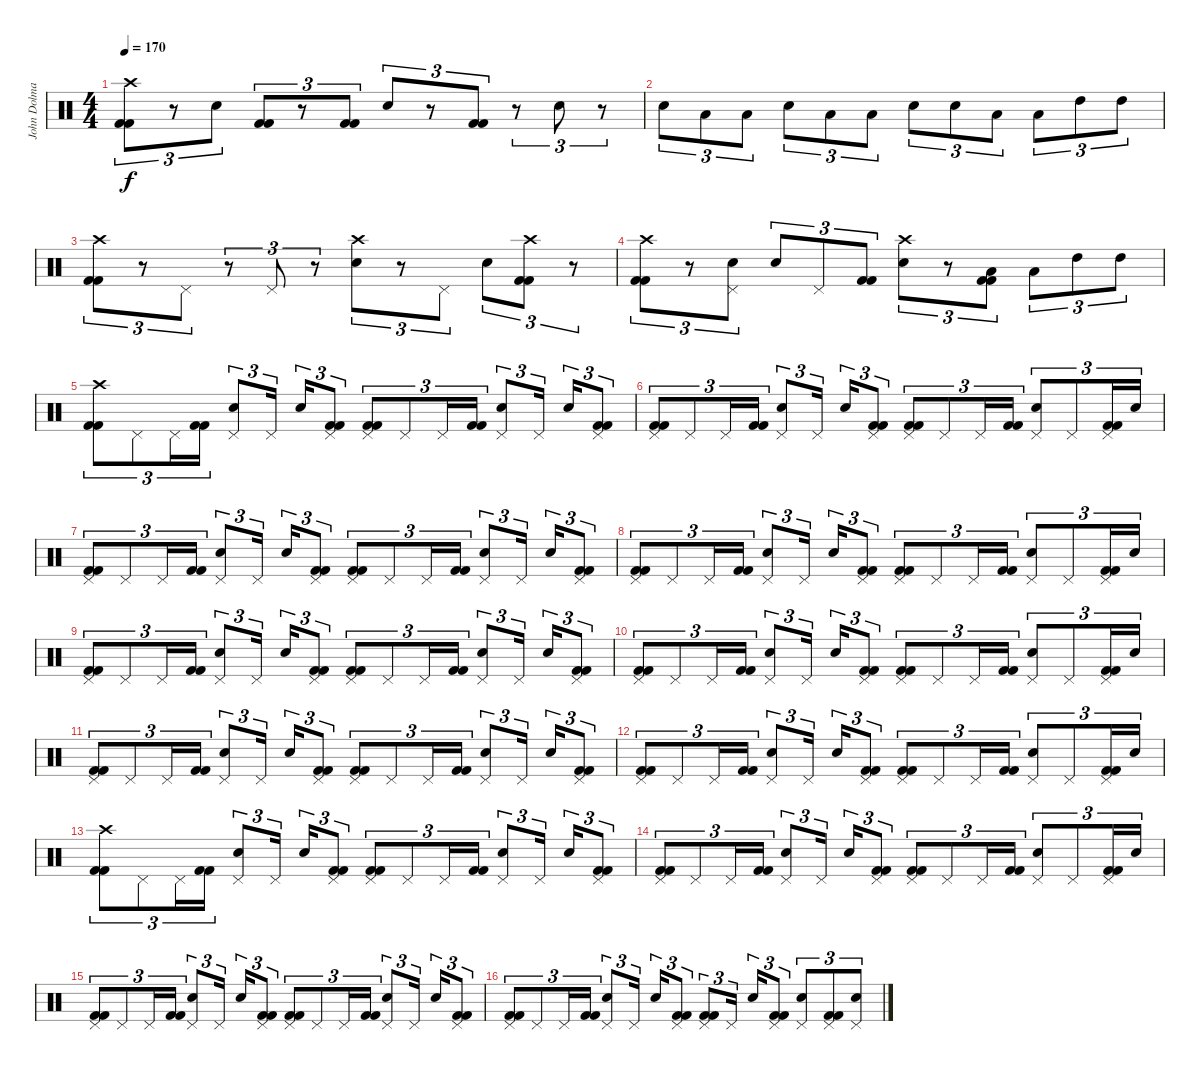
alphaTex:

\track ("John Dolmayan" "John Dolma") {instrument percussion}
\staff {score}
\articulation defaults
\ts (4 4)
\tempo 170
\clef neutral
\ks c
("Crash high (hit)" "Kick (hit) 2" "Kick (hit) 2").8{tu (3 2) dy f} r.8{tu (3 2)} "Snare (hit) 2".8{tu (3 2)} ("Kick (hit) 2" "Kick (hit) 2").8{tu (3 2)} r.8{tu (3 2)} ("Kick (hit) 2" "Kick (hit) 2").8{tu (3 2)} "Snare (hit) 2".8{tu (3 2)} r.8{tu (3 2)} ("Kick (hit) 2" "Kick (hit) 2").8{tu (3 2)} r.8{tu (3 2)} "Snare (hit) 2".8{tu (3 2)} r.8{tu (3 2)} |
"Snare (hit) 2".8{tu (3 2)} "Low Tom (hit)".8{tu (3 2)} "Low Tom (hit)".8{tu (3 2)} "Snare (hit) 2".8{tu (3 2)} "Low Tom (hit)".8{tu (3 2)} "Low Tom (hit)".8{tu (3 2)} "Snare (hit) 2".8{tu (3 2)} "Snare (hit) 2".8{tu (3 2)} "Low Tom (hit)".8{tu (3 2)} "Low Tom (hit)".8{tu (3 2)} "High Tom (hit)".8{tu (3 2)} "High Tom (hit)".8{tu (3 2)} |
("Crash high (hit)" "Kick (hit) 2" "Kick (hit) 2").8{tu (3 2)} r.8{tu (3 2)} "Pedal Hi-Hat (hit)".8{tu (3 2)} r.8{tu (3 2)} "Pedal Hi-Hat (hit)".8{tu (3 2)} r.8{tu (3 2)} ("Crash high (hit)" "Snare (hit) 2").8{tu (3 2)} r.8{tu (3 2)} "Pedal Hi-Hat (hit)".8{tu (3 2)} "Snare (hit) 2".8{tu (3 2)} ("Crash high (hit)" "Kick (hit) 2" "Kick (hit) 2").8{tu (3 2)} r.8{tu (3 2)} |
("Crash high (hit)" "Kick (hit) 2" "Kick (hit) 2").8{tu (3 2)} r.8{tu (3 2)} ("Pedal Hi-Hat (hit)" "Snare (hit) 2").8{tu (3 2)} "Snare (hit) 2".8{tu (3 2)} "Pedal Hi-Hat (hit)".8{tu (3 2)} ("Kick (hit) 2" "Kick (hit) 2").8{tu (3 2)} ("Crash high (hit)" "Snare (hit) 2").8{tu (3 2)} r.8{tu (3 2)} ("Low Tom (hit)" "Kick (hit) 2" "Kick (hit) 2").8{tu (3 2)} "Low Tom (hit)".8{tu (3 2)} "High Tom (hit)".8{tu (3 2)} "High Tom (hit)".8{tu (3 2)} |
("Crash high (hit)" "Kick (hit) 2" "Kick (hit) 2").8{tu (3 2)} "Pedal Hi-Hat (hit)".8{tu (3 2)} "Pedal Hi-Hat (hit)".16{tu (3 2)} ("Kick (hit) 2" "Kick (hit) 2").16{tu (3 2)} ("Pedal Hi-Hat (hit)" "Snare (hit) 2").8{tu (3 2)} "Pedal Hi-Hat (hit)".16{tu (3 2)} "Snare (hit) 2".16{tu (3 2)} ("Pedal Hi-Hat (hit)" "Kick (hit) 2" "Kick (hit) 2").8{tu (3 2)} ("Pedal Hi-Hat (hit)" "Kick (hit) 2" "Kick (hit) 2").8{tu (3 2)} "Pedal Hi-Hat (hit)".8{tu (3 2)} "Pedal Hi-Hat (hit)".16{tu (3 2)} ("Kick (hit) 2" "Kick (hit) 2").16{tu (3 2)} ("Pedal Hi-Hat (hit)" "Snare (hit) 2").8{tu (3 2)} "Pedal Hi-Hat (hit)".16{tu (3 2)} "Snare (hit) 2".16{tu (3 2)} ("Pedal Hi-Hat (hit)" "Kick (hit) 2" "Kick (hit) 2").8{tu (3 2)} |
("Pedal Hi-Hat (hit)" "Kick (hit) 2" "Kick (hit) 2").8{tu (3 2)} "Pedal Hi-Hat (hit)".8{tu (3 2)} "Pedal Hi-Hat (hit)".16{tu (3 2)} ("Kick (hit) 2" "Kick (hit) 2").16{tu (3 2)} ("Pedal Hi-Hat (hit)" "Snare (hit) 2").8{tu (3 2)} "Pedal Hi-Hat (hit)".16{tu (3 2)} "Snare (hit) 2".16{tu (3 2)} ("Pedal Hi-Hat (hit)" "Kick (hit) 2" "Kick (hit) 2").8{tu (3 2)} ("Pedal Hi-Hat (hit)" "Kick (hit) 2" "Kick (hit) 2").8{tu (3 2)} "Pedal Hi-Hat (hit)".8{tu (3 2)} "Pedal Hi-Hat (hit)".16{tu (3 2)} ("Kick (hit) 2" "Kick (hit) 2").16{tu (3 2)} ("Pedal Hi-Hat (hit)" "Snare (hit) 2").8{tu (3 2)} "Pedal Hi-Hat (hit)".8{tu (3 2)} ("Pedal Hi-Hat (hit)" "Kick (hit) 2" "Kick (hit) 2").16{tu (3 2)} "Snare (hit) 2".16{tu (3 2)} |
("Pedal Hi-Hat (hit)" "Kick (hit) 2" "Kick (hit) 2").8{tu (3 2)} "Pedal Hi-Hat (hit)".8{tu (3 2)} "Pedal Hi-Hat (hit)".16{tu (3 2)} ("Kick (hit) 2" "Kick (hit) 2").16{tu (3 2)} ("Pedal Hi-Hat (hit)" "Snare (hit) 2").8{tu (3 2)} "Pedal Hi-Hat (hit)".16{tu (3 2)} "Snare (hit) 2".16{tu (3 2)} ("Pedal Hi-Hat (hit)" "Kick (hit) 2" "Kick (hit) 2").8{tu (3 2)} ("Pedal Hi-Hat (hit)" "Kick (hit) 2" "Kick (hit) 2").8{tu (3 2)} "Pedal Hi-Hat (hit)".8{tu (3 2)} "Pedal Hi-Hat (hit)".16{tu (3 2)} ("Kick (hit) 2" "Kick (hit) 2").16{tu (3 2)} ("Pedal Hi-Hat (hit)" "Snare (hit) 2").8{tu (3 2)} "Pedal Hi-Hat (hit)".16{tu (3 2)} "Snare (hit) 2".16{tu (3 2)} ("Pedal Hi-Hat (hit)" "Kick (hit) 2" "Kick (hit) 2").8{tu (3 2)} |
("Pedal Hi-Hat (hit)" "Kick (hit) 2" "Kick (hit) 2").8{tu (3 2)} "Pedal Hi-Hat (hit)".8{tu (3 2)} "Pedal Hi-Hat (hit)".16{tu (3 2)} ("Kick (hit) 2" "Kick (hit) 2").16{tu (3 2)} ("Pedal Hi-Hat (hit)" "Snare (hit) 2").8{tu (3 2)} "Pedal Hi-Hat (hit)".16{tu (3 2)} "Snare (hit) 2".16{tu (3 2)} ("Pedal Hi-Hat (hit)" "Kick (hit) 2" "Kick (hit) 2").8{tu (3 2)} ("Pedal Hi-Hat (hit)" "Kick (hit) 2" "Kick (hit) 2").8{tu (3 2)} "Pedal Hi-Hat (hit)".8{tu (3 2)} "Pedal Hi-Hat (hit)".16{tu (3 2)} ("Kick (hit) 2" "Kick (hit) 2").16{tu (3 2)} ("Pedal Hi-Hat (hit)" "Snare (hit) 2").8{tu (3 2)} "Pedal Hi-Hat (hit)".8{tu (3 2)} ("Pedal Hi-Hat (hit)" "Kick (hit) 2" "Kick (hit) 2").16{tu (3 2)} "Snare (hit) 2".16{tu (3 2)} |
("Pedal Hi-Hat (hit)" "Kick (hit) 2" "Kick (hit) 2").8{tu (3 2)} "Pedal Hi-Hat (hit)".8{tu (3 2)} "Pedal Hi-Hat (hit)".16{tu (3 2)} ("Kick (hit) 2" "Kick (hit) 2").16{tu (3 2)} ("Pedal Hi-Hat (hit)" "Snare (hit) 2").8{tu (3 2)} "Pedal Hi-Hat (hit)".16{tu (3 2)} "Snare (hit) 2".16{tu (3 2)} ("Pedal Hi-Hat (hit)" "Kick (hit) 2" "Kick (hit) 2").8{tu (3 2)} ("Pedal Hi-Hat (hit)" "Kick (hit) 2" "Kick (hit) 2").8{tu (3 2)} "Pedal Hi-Hat (hit)".8{tu (3 2)} "Pedal Hi-Hat (hit)".16{tu (3 2)} ("Kick (hit) 2" "Kick (hit) 2").16{tu (3 2)} ("Pedal Hi-Hat (hit)" "Snare (hit) 2").8{tu (3 2)} "Pedal Hi-Hat (hit)".16{tu (3 2)} "Snare (hit) 2".16{tu (3 2)} ("Pedal Hi-Hat (hit)" "Kick (hit) 2" "Kick (hit) 2").8{tu (3 2)} |
("Pedal Hi-Hat (hit)" "Kick (hit) 2" "Kick (hit) 2").8{tu (3 2)} "Pedal Hi-Hat (hit)".8{tu (3 2)} "Pedal Hi-Hat (hit)".16{tu (3 2)} ("Kick (hit) 2" "Kick (hit) 2").16{tu (3 2)} ("Pedal Hi-Hat (hit)" "Snare (hit) 2").8{tu (3 2)} "Pedal Hi-Hat (hit)".16{tu (3 2)} "Snare (hit) 2".16{tu (3 2)} ("Pedal Hi-Hat (hit)" "Kick (hit) 2" "Kick (hit) 2").8{tu (3 2)} ("Pedal Hi-Hat (hit)" "Kick (hit) 2" "Kick (hit) 2").8{tu (3 2)} "Pedal Hi-Hat (hit)".8{tu (3 2)} "Pedal Hi-Hat (hit)".16{tu (3 2)} ("Kick (hit) 2" "Kick (hit) 2").16{tu (3 2)} ("Pedal Hi-Hat (hit)" "Snare (hit) 2").8{tu (3 2)} "Pedal Hi-Hat (hit)".8{tu (3 2)} ("Pedal Hi-Hat (hit)" "Kick (hit) 2" "Kick (hit) 2").16{tu (3 2)} "Snare (hit) 2".16{tu (3 2)} |
("Pedal Hi-Hat (hit)" "Kick (hit) 2" "Kick (hit) 2").8{tu (3 2)} "Pedal Hi-Hat (hit)".8{tu (3 2)} "Pedal Hi-Hat (hit)".16{tu (3 2)} ("Kick (hit) 2" "Kick (hit) 2").16{tu (3 2)} ("Pedal Hi-Hat (hit)" "Snare (hit) 2").8{tu (3 2)} "Pedal Hi-Hat (hit)".16{tu (3 2)} "Snare (hit) 2".16{tu (3 2)} ("Pedal Hi-Hat (hit)" "Kick (hit) 2" "Kick (hit) 2").8{tu (3 2)} ("Pedal Hi-Hat (hit)" "Kick (hit) 2" "Kick (hit) 2").8{tu (3 2)} "Pedal Hi-Hat (hit)".8{tu (3 2)} "Pedal Hi-Hat (hit)".16{tu (3 2)} ("Kick (hit) 2" "Kick (hit) 2").16{tu (3 2)} ("Pedal Hi-Hat (hit)" "Snare (hit) 2").8{tu (3 2)} "Pedal Hi-Hat (hit)".16{tu (3 2)} "Snare (hit) 2".16{tu (3 2)} ("Pedal Hi-Hat (hit)" "Kick (hit) 2" "Kick (hit) 2").8{tu (3 2)} |
("Pedal Hi-Hat (hit)" "Kick (hit) 2" "Kick (hit) 2").8{tu (3 2)} "Pedal Hi-Hat (hit)".8{tu (3 2)} "Pedal Hi-Hat (hit)".16{tu (3 2)} ("Kick (hit) 2" "Kick (hit) 2").16{tu (3 2)} ("Pedal Hi-Hat (hit)" "Snare (hit) 2").8{tu (3 2)} "Pedal Hi-Hat (hit)".16{tu (3 2)} "Snare (hit) 2".16{tu (3 2)} ("Pedal Hi-Hat (hit)" "Kick (hit) 2" "Kick (hit) 2").8{tu (3 2)} ("Pedal Hi-Hat (hit)" "Kick (hit) 2" "Kick (hit) 2").8{tu (3 2)} "Pedal Hi-Hat (hit)".8{tu (3 2)} "Pedal Hi-Hat (hit)".16{tu (3 2)} ("Kick (hit) 2" "Kick (hit) 2").16{tu (3 2)} ("Pedal Hi-Hat (hit)" "Snare (hit) 2").8{tu (3 2)} "Pedal Hi-Hat (hit)".8{tu (3 2)} ("Pedal Hi-Hat (hit)" "Kick (hit) 2" "Kick (hit) 2").16{tu (3 2)} "Snare (hit) 2".16{tu (3 2)} |
("Crash high (hit)" "Kick (hit) 2" "Kick (hit) 2").8{tu (3 2)} "Pedal Hi-Hat (hit)".8{tu (3 2)} "Pedal Hi-Hat (hit)".16{tu (3 2)} ("Kick (hit) 2" "Kick (hit) 2").16{tu (3 2)} ("Pedal Hi-Hat (hit)" "Snare (hit) 2").8{tu (3 2)} "Pedal Hi-Hat (hit)".16{tu (3 2)} "Snare (hit) 2".16{tu (3 2)} ("Pedal Hi-Hat (hit)" "Kick (hit) 2" "Kick (hit) 2").8{tu (3 2)} ("Pedal Hi-Hat (hit)" "Kick (hit) 2" "Kick (hit) 2").8{tu (3 2)} "Pedal Hi-Hat (hit)".8{tu (3 2)} "Pedal Hi-Hat (hit)".16{tu (3 2)} ("Kick (hit) 2" "Kick (hit) 2").16{tu (3 2)} ("Pedal Hi-Hat (hit)" "Snare (hit) 2").8{tu (3 2)} "Pedal Hi-Hat (hit)".16{tu (3 2)} "Snare (hit) 2".16{tu (3 2)} ("Pedal Hi-Hat (hit)" "Kick (hit) 2" "Kick (hit) 2").8{tu (3 2)} |
("Pedal Hi-Hat (hit)" "Kick (hit) 2" "Kick (hit) 2").8{tu (3 2)} "Pedal Hi-Hat (hit)".8{tu (3 2)} "Pedal Hi-Hat (hit)".16{tu (3 2)} ("Kick (hit) 2" "Kick (hit) 2").16{tu (3 2)} ("Pedal Hi-Hat (hit)" "Snare (hit) 2").8{tu (3 2)} "Pedal Hi-Hat (hit)".16{tu (3 2)} "Snare (hit) 2".16{tu (3 2)} ("Pedal Hi-Hat (hit)" "Kick (hit) 2" "Kick (hit) 2").8{tu (3 2)} ("Pedal Hi-Hat (hit)" "Kick (hit) 2" "Kick (hit) 2").8{tu (3 2)} "Pedal Hi-Hat (hit)".8{tu (3 2)} "Pedal Hi-Hat (hit)".16{tu (3 2)} ("Kick (hit) 2" "Kick (hit) 2").16{tu (3 2)} ("Pedal Hi-Hat (hit)" "Snare (hit) 2").8{tu (3 2)} "Pedal Hi-Hat (hit)".8{tu (3 2)} ("Pedal Hi-Hat (hit)" "Kick (hit) 2" "Kick (hit) 2").16{tu (3 2)} "Snare (hit) 2".16{tu (3 2)} |
("Pedal Hi-Hat (hit)" "Kick (hit) 2" "Kick (hit) 2").8{tu (3 2)} "Pedal Hi-Hat (hit)".8{tu (3 2)} "Pedal Hi-Hat (hit)".16{tu (3 2)} ("Kick (hit) 2" "Kick (hit) 2").16{tu (3 2)} ("Pedal Hi-Hat (hit)" "Snare (hit) 2").8{tu (3 2)} "Pedal Hi-Hat (hit)".16{tu (3 2)} "Snare (hit) 2".16{tu (3 2)} ("Pedal Hi-Hat (hit)" "Kick (hit) 2" "Kick (hit) 2").8{tu (3 2)} ("Pedal Hi-Hat (hit)" "Kick (hit) 2" "Kick (hit) 2").8{tu (3 2)} "Pedal Hi-Hat (hit)".8{tu (3 2)} "Pedal Hi-Hat (hit)".16{tu (3 2)} ("Kick (hit) 2" "Kick (hit) 2").16{tu (3 2)} ("Pedal Hi-Hat (hit)" "Snare (hit) 2").8{tu (3 2)} "Pedal Hi-Hat (hit)".16{tu (3 2)} "Snare (hit) 2".16{tu (3 2)} ("Pedal Hi-Hat (hit)" "Kick (hit) 2" "Kick (hit) 2").8{tu (3 2)} |
("Pedal Hi-Hat (hit)" "Kick (hit) 2" "Kick (hit) 2").8{tu (3 2)} "Pedal Hi-Hat (hit)".8{tu (3 2)} "Pedal Hi-Hat (hit)".16{tu (3 2)} ("Kick (hit) 2" "Kick (hit) 2").16{tu (3 2)} ("Pedal Hi-Hat (hit)" "Snare (hit) 2").8{tu (3 2)} "Pedal Hi-Hat (hit)".16{tu (3 2)} "Snare (hit) 2".16{tu (3 2)} ("Pedal Hi-Hat (hit)" "Kick (hit) 2" "Kick (hit) 2").8{tu (3 2)} ("Pedal Hi-Hat (hit)" "Kick (hit) 2" "Kick (hit) 2").8{tu (3 2)} "Pedal Hi-Hat (hit)".16{tu (3 2)} "Snare (hit) 2".16{tu (3 2)} ("Pedal Hi-Hat (hit)" "Kick (hit) 2" "Kick (hit) 2").8{tu (3 2)} ("Pedal Hi-Hat (hit)" "Snare (hit) 2").8{tu (3 2)} ("Pedal Hi-Hat (hit)" "Kick (hit) 2" "Kick (hit) 2").8{tu (3 2)} ("Pedal Hi-Hat (hit)" "Snare (hit) 2").8{tu (3 2)}
